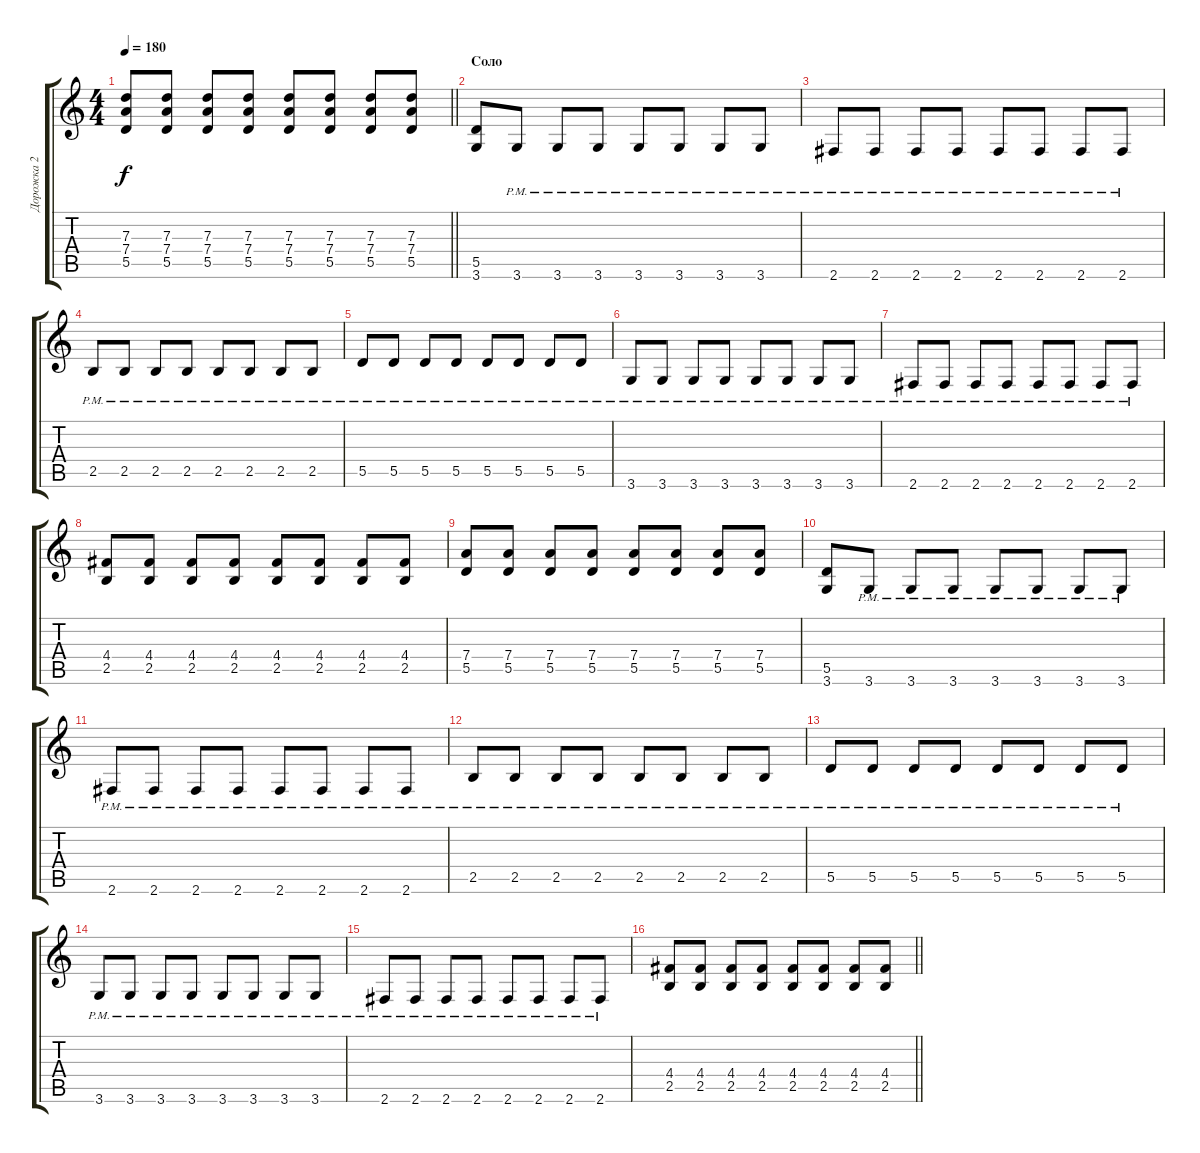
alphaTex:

\track ("Дорожка 2" "Дорожка 2") {instrument distortionguitar}
\staff {score tabs}
\tuning (E4 B3 G3 D3 A2 E2) {hide}
\ts (4 4)
\tempo 180
\clef g2
\barLineRight lightlight
\ks c
(7.3 7.4 5.5).8{dy f} (7.3 7.4 5.5).8 (7.3 7.4 5.5).8 (7.3 7.4 5.5).8 (7.3 7.4 5.5).8 (7.3 7.4 5.5).8 (7.3 7.4 5.5).8 (7.3 7.4 5.5).8 |
\section ("" "Соло")
(5.5 3.6).8 3.6{pm}.8 3.6{pm}.8 3.6{pm}.8 3.6{pm}.8 3.6{pm}.8 3.6{pm}.8 3.6{pm}.8 |
2.6{pm}.8 2.6{pm}.8 2.6{pm}.8 2.6{pm}.8 2.6{pm}.8 2.6{pm}.8 2.6{pm}.8 2.6{pm}.8 |
2.5{pm}.8 2.5{pm}.8 2.5{pm}.8 2.5{pm}.8 2.5{pm}.8 2.5{pm}.8 2.5{pm}.8 2.5{pm}.8 |
5.5{pm}.8 5.5{pm}.8 5.5{pm}.8 5.5{pm}.8 5.5{pm}.8 5.5{pm}.8 5.5{pm}.8 5.5{pm}.8 |
3.6{pm}.8 3.6{pm}.8 3.6{pm}.8 3.6{pm}.8 3.6{pm}.8 3.6{pm}.8 3.6{pm}.8 3.6{pm}.8 |
2.6{pm}.8 2.6{pm}.8 2.6{pm}.8 2.6{pm}.8 2.6{pm}.8 2.6{pm}.8 2.6{pm}.8 2.6{pm}.8 |
(4.4 2.5).8 (4.4 2.5).8 (4.4 2.5).8 (4.4 2.5).8 (4.4 2.5).8 (4.4 2.5).8 (4.4 2.5).8 (4.4 2.5).8 |
(7.4 5.5).8 (7.4 5.5).8 (7.4 5.5).8 (7.4 5.5).8 (7.4 5.5).8 (7.4 5.5).8 (7.4 5.5).8 (7.4 5.5).8 |
(5.5 3.6).8 3.6{pm}.8 3.6{pm}.8 3.6{pm}.8 3.6{pm}.8 3.6{pm}.8 3.6{pm}.8 3.6{pm}.8 |
2.6{pm}.8 2.6{pm}.8 2.6{pm}.8 2.6{pm}.8 2.6{pm}.8 2.6{pm}.8 2.6{pm}.8 2.6{pm}.8 |
2.5{pm}.8 2.5{pm}.8 2.5{pm}.8 2.5{pm}.8 2.5{pm}.8 2.5{pm}.8 2.5{pm}.8 2.5{pm}.8 |
5.5{pm}.8 5.5{pm}.8 5.5{pm}.8 5.5{pm}.8 5.5{pm}.8 5.5{pm}.8 5.5{pm}.8 5.5{pm}.8 |
3.6{pm}.8 3.6{pm}.8 3.6{pm}.8 3.6{pm}.8 3.6{pm}.8 3.6{pm}.8 3.6{pm}.8 3.6{pm}.8 |
2.6{pm}.8 2.6{pm}.8 2.6{pm}.8 2.6{pm}.8 2.6{pm}.8 2.6{pm}.8 2.6{pm}.8 2.6{pm}.8 |
\barLineRight lightlight
(4.4 2.5).8 (4.4 2.5).8 (4.4 2.5).8 (4.4 2.5).8 (4.4 2.5).8 (4.4 2.5).8 (4.4 2.5).8 (4.4 2.5).8
